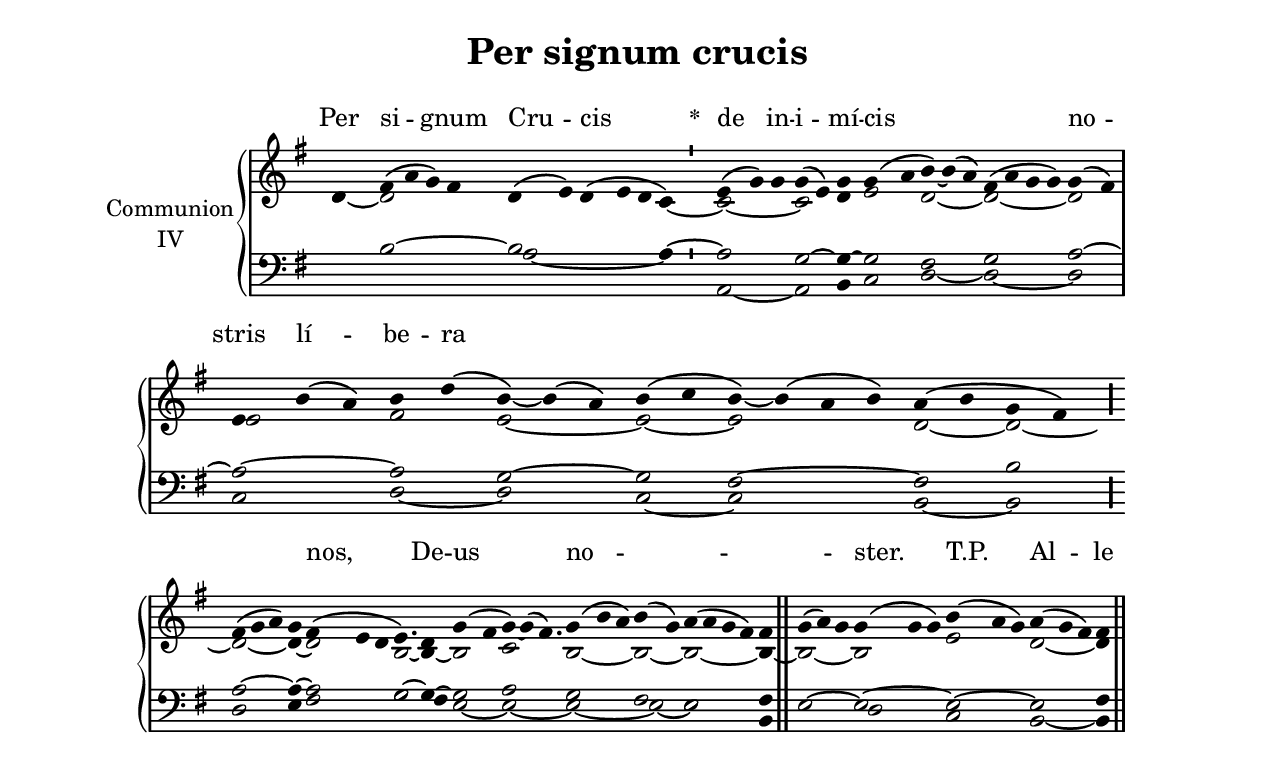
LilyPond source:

\version "2.18"
\include "gregorian.ly"
\include "noh2.ily"


%Page reference: page iii.174
%(volume.page)

global = {
 \key fis \locrian
 \cadenzaOn 
}

\header {
  title = \markup \center-column {"Per signum crucis" \vspace #1 }
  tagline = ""
  composer = ""
}

\paper {
 #(include-special-characters)
  oddHeaderMarkup = \markup \fill-line {
    \line {}
    \center-column {
      \on-the-fly #first-page     " "
      \on-the-fly #not-first-page "Per signum crucis"
    }
    \line { \on-the-fly #print-page-number-check-first \fromproperty #'page:page-number-string }
  }
  evenHeaderMarkup = \markup \fill-line {
    \line { \on-the-fly #print-page-number-check-first \fromproperty #'page:page-number-string }
    \center-column { "Per signum crucis" }
    \line {}
  }
}

chantText = \lyricmode {
Per si -- gnum Cru -- cis 
\set stanza = " * " de in -- i -- mí -- cis _ no -- stris 
lí -- be -- ra _ _ _ _ nos, 
De -- us no -- _ _ _ _ _ ster. T.P. 
Al -- le -- lú -- _ _ ia. }

chantMusic = {
\tieDown   d'4 fis'4 ( a'4 g'4) fis'4 d'4 ( e'4) d'4 ( e'4 d'4 c'4) \divisioMinima
 e'4 ( g'4) g'4 g'4 ( e'4) g'4 g'4 ( a'4 b'4) ~ b'4 ( a'4) fis'4 ( a'4 g'4 g'4) g'4 ( fis'4) \divisioMaxima
 e'4 b'4 ( a'4) b'4 d''4 ( b'4) ~ b'4 ( a'4) b'4 ( c''4 b'4) ~ b'4 ( a'4 b'4) a'4 ( b'4 g'4 fis'4) \divisioMaior
 fis'4 ( g'4 a'4) g'4 fis'4 ( e'4 d'4 e'4.) d'4 g'4 ( fis'4 g'4) ~ g'4 ( fis'4.) g'4 ( b'4 a'4) b'4 ( g'4) a'4 ( a'4 g'4 fis'4) fis'4 \finalis
 g'4 ( a'4) g'4 g'4 ( g'4 g'4) b'4 ( a'4 g'4) a'4 ( g'4 fis'4) fis'4 \finalis

}

altoMusic = {
d'4 ~ d'2*4/2 r2*5/2 c'4 ~ \divisioMinima
c'2*3/2 ~ c'2 d'4 e'2 d'2*3/2 ~ d'2*4/2 ~ d'2 \divisioMaxima
e'2*3/2 fis'2 e'2*3/2 ~ e'2 ~ e'2*4/2 d'2 ~ d'2 ~ \divisioMaior
d'2*3/2 ~ d'4 ~ d'2*3/2 b2*3/4 ~ b4 ~ b2 c'2*7/4 b2*3/2 ~ b2 ~ b2*4/2 ~ b4 ~ \finalis
b2*3/2 ~ b2*3/2 e'2*3/2 d'2*3/2 ~ d'4 \finalis
}

tenorMusic = {
r4 b2*4/2 ~ b2*5/2 a4 ~ \divisioMinima
a2*3/2 g2 ~ g4 ~ g2 fis2*3/2 g2*4/2 a2 ~ \divisioMaxima
a2*3/2 ~ a2 g2*3/2 ~ g2 fis2*4/2 ~ fis2 b2 \divisioMaior
a2*3/2 ~ a4 ~ a2*3/2 g2*3/4 ~ g4 ~ g2 a2*7/4 g2*3/2 fis2 e2*4/2 fis4 \finalis
e2*3/2 ~ e2*3/2 ~ e2*3/2 ~ e2*3/2 fis4 \finalis
}

bassMusic = {
r2*5/2 a2*5/2 ~ a4 \divisioMinima
a,2*3/2 ~ a,2 b,4 c2 d2*3/2 ~ d2*4/2 ~ d2 \divisioMaxima
c2*3/2 d2 ~ d2*3/2 c2 ~ c2*4/2 b,2 ~ b,2 \divisioMaior
d2*3/2 e4 fis2*3/2 g2*3/4 fis4 e2 ~ e2*7/4 ~ e2*3/2 ~ e2 ~ e2*4/2 b,4 \finalis
r2*3/2 d2*3/2 c2*3/2 b,2*3/2 ~ b,4 \finalis
}

voiceLines = {
\voiceLineStyle


}

\score{
  <<
    \new GrandStaff <<
      \set GrandStaff.autoBeaming = ##f
      \set GrandStaff.instrumentName = \markup \center-column {
        "Communion"
        "IV"
      }
      \new Staff = up <<
        \new Voice = "chant" {
          \voiceOne \global \chantMusic
        }
        \new Voice {
          \voiceTwo \global \altoMusic
        }
      >>

      \new Staff = down <<
        \clef bass
        \new Voice {
          \voiceOne \global \tenorMusic
        }
        \new Voice {
          \voiceTwo \global \bassMusic
        }
	\new Voice {
        \voiceThree \global \voiceLines
        }
      >>
    >>
    \new Lyrics \lyricsto chant {
      \chantText
    }
  >>
  \layout{
  }
  \midi{
    \tempo 4 = 125
  }
}
